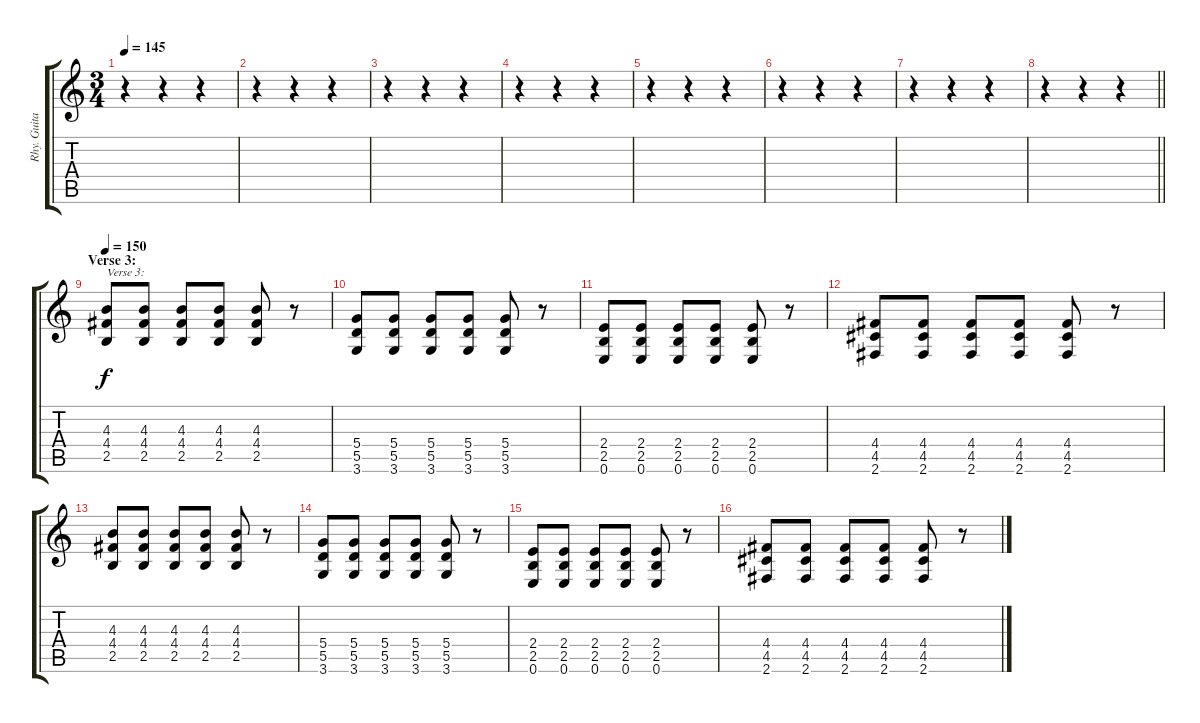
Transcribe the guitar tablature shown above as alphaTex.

\track ("Rhy. Guitar 1" "Rhy. Guita") {instrument overdrivenguitar}
\staff {score tabs}
\tuning (E4 B3 G3 D3 A2 E2) {hide}
\ts (3 4)
\tempo 145
\clef g2
\ks c
r.4{dy f} r.4 r.4 |
r.4 r.4 r.4 |
r.4 r.4 r.4 |
r.4 r.4 r.4 |
r.4 r.4 r.4 |
r.4 r.4 r.4 |
r.4 r.4 r.4 |
\barLineRight lightlight
r.4 r.4 r.4 |
\section ("" "Verse 3:")
\tempo 150
(4.3 4.4 2.5).8{txt "Verse 3:"} (4.3 4.4 2.5).8 (4.3 4.4 2.5).8 (4.3 4.4 2.5).8 (4.3 4.4 2.5).8 r.8 |
(5.4 5.5 3.6).8 (5.4 5.5 3.6).8 (5.4 5.5 3.6).8 (5.4 5.5 3.6).8 (5.4 5.5 3.6).8 r.8 |
(2.4 2.5 0.6).8 (2.4 2.5 0.6).8 (2.4 2.5 0.6).8 (2.4 2.5 0.6).8 (2.4 2.5 0.6).8 r.8 |
(4.4 4.5 2.6).8 (4.4 4.5 2.6).8 (4.4 4.5 2.6).8 (4.4 4.5 2.6).8 (4.4 4.5 2.6).8 r.8 |
(4.3 4.4 2.5).8 (4.3 4.4 2.5).8 (4.3 4.4 2.5).8 (4.3 4.4 2.5).8 (4.3 4.4 2.5).8 r.8 |
(5.4 5.5 3.6).8 (5.4 5.5 3.6).8 (5.4 5.5 3.6).8 (5.4 5.5 3.6).8 (5.4 5.5 3.6).8 r.8 |
(2.4 2.5 0.6).8 (2.4 2.5 0.6).8 (2.4 2.5 0.6).8 (2.4 2.5 0.6).8 (2.4 2.5 0.6).8 r.8 |
(4.4 4.5 2.6).8 (4.4 4.5 2.6).8 (4.4 4.5 2.6).8 (4.4 4.5 2.6).8 (4.4 4.5 2.6).8 r.8
